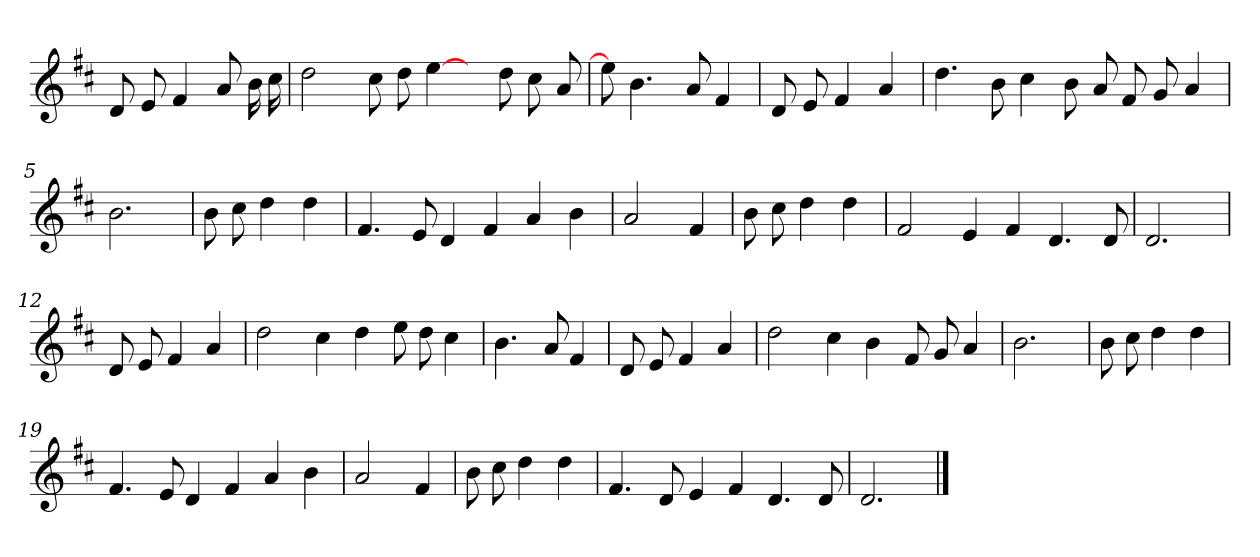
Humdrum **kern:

**kern
*part1
*staff1
*clefG2
*k[f#c#]
*D:
=
8d
8e
4f#
8a
16b
16cc#
=1
2dd
8cc#
8dd
[4ee
8ryy
8dd
8cc#
8a
=2
8ee]
4.b
8a
4f#
=3
8d
8e
4f#
4a
=4
4.dd
8b
4cc#
8b
8a
8f#
8g
4a
=5
2.b
=6
8b
8cc#
4dd
4dd
=7
4.f#
8e
4d
4f#
4a
4b
=8
2a
4f#
=9
8b
8cc#
4dd
4dd
=10
2f#
4e
4f#
4.d
8d
=11
2.d
=12
8d
8e
4f#
4a
=13
2dd
4cc#
4dd
8ee
8dd
4cc#
=14
4.b
8a
4f#
=15
8d
8e
4f#
4a
=16
2dd
4cc#
4b
8f#
8g
4a
=17
2.b
=18
8b
8cc#
4dd
4dd
=19
4.f#
8e
4d
4f#
4a
4b
=20
2a
4f#
=21
8b
8cc#
4dd
4dd
=22
4.f#
8d
4e
4f#
4.d
8d
=23
2.d
==
*-
